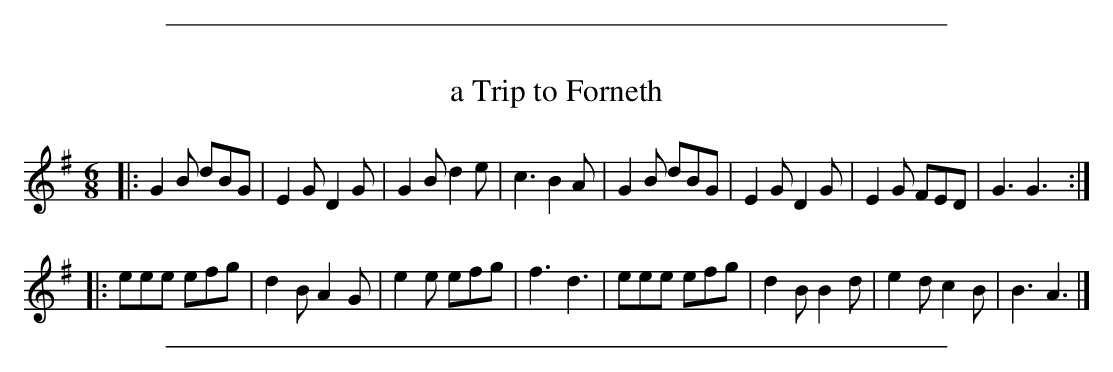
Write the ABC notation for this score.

X:1
T: a Trip to Forneth
M: 6/8
L: 1/8
K: G
|:\
G2B dBG | E2G D2G | G2B d2e | c3 B2A |\
G2B dBG | E2G D2G | E2G FED | G3 G3 ::
eee efg | d2B A2G | e2e efg | f3 d3 |\
eee efg | d2B B2d | e2d c2B | B3 A3 |]
